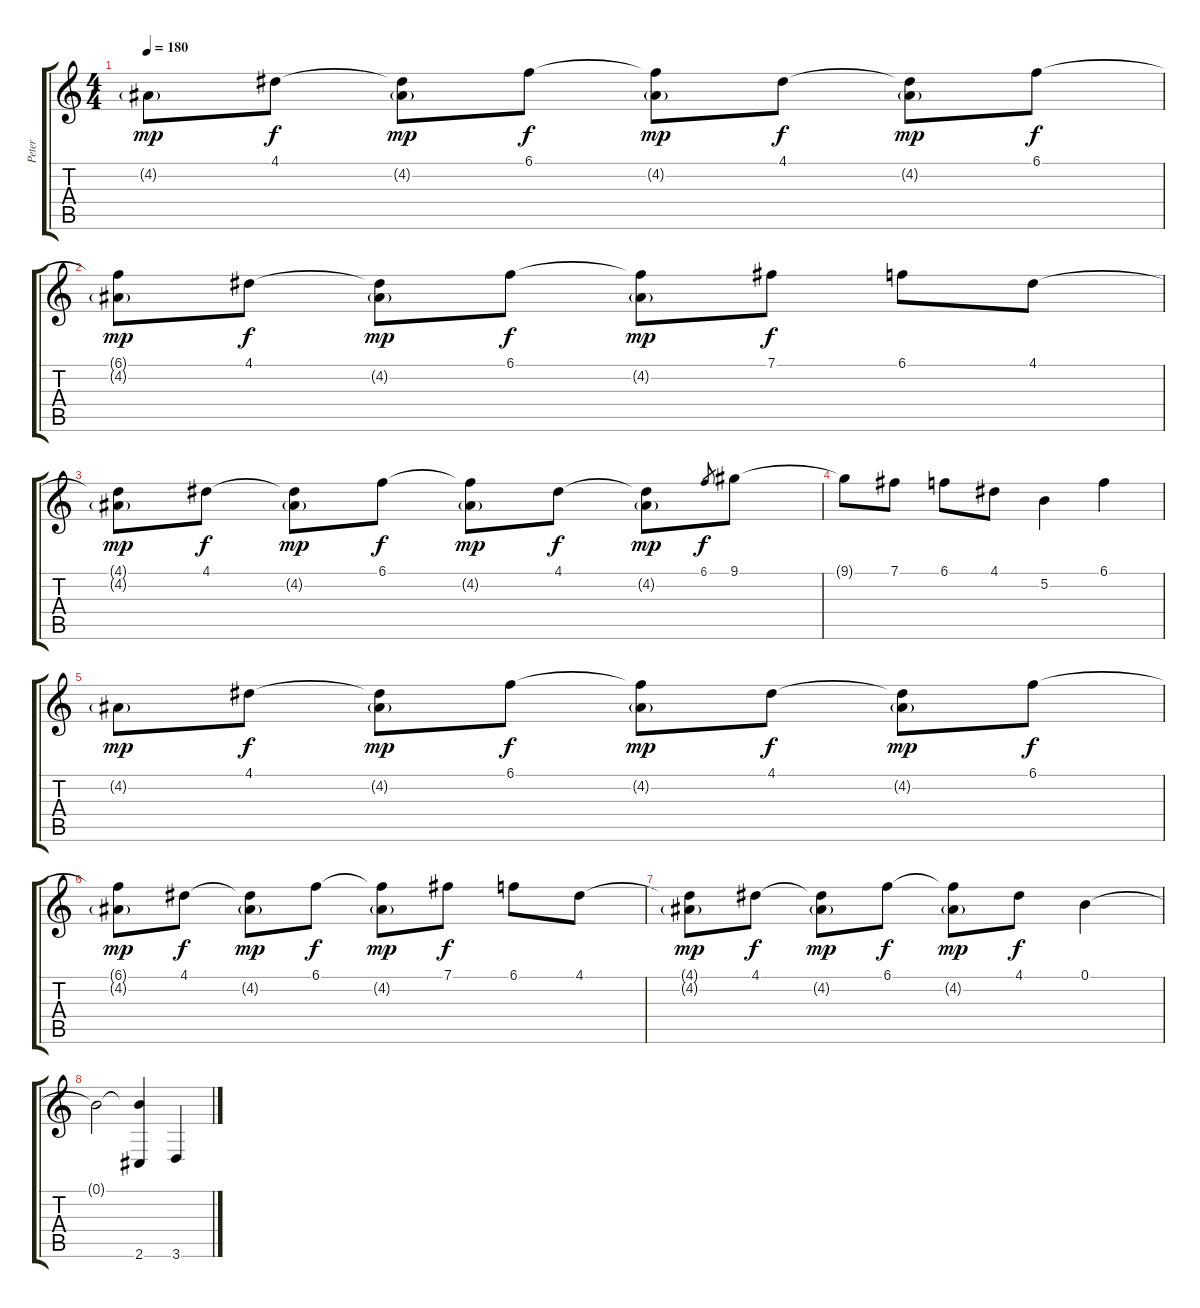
\track ("Peter" "Peter") {instrument distortionguitar}
\staff {score tabs}
\tuning (B3 Gb3 D3 A2 E2 B1) {hide}
\ts (4 4)
\tempo 180
\clef g2
\ks c
4.2{g}.8{dy mp} 4.1.8{dy f} (4.1{t} 4.2{g}).8{dy mp} 6.1.8{dy f} (6.1{t} 4.2{g}).8{dy mp} 4.1.8{dy f} (4.1{t} 4.2{g}).8{dy mp} 6.1.8{dy f} |
(6.1{t} 4.2{g}).8{dy mp} 4.1.8{dy f} (4.1{t} 4.2{g}).8{dy mp} 6.1.8{dy f} (6.1{t} 4.2{g}).8{dy mp} 7.1.8{dy f} 6.1.8 4.1.8 |
(4.1{t} 4.2{g}).8{dy mp} 4.1.8{dy f} (4.1{t} 4.2{g}).8{dy mp} 6.1.8{dy f} (6.1{t} 4.2{g}).8{dy mp} 4.1.8{dy f} (4.1{t} 4.2{g}).8{dy mp} 6.1.8{gr dy f} 9.1.8 |
9.1{t}.8 7.1.8 6.1.8 4.1.8 5.2.4 6.1.4 |
4.2{g}.8{dy mp} 4.1.8{dy f} (4.1{t} 4.2{g}).8{dy mp} 6.1.8{dy f} (6.1{t} 4.2{g}).8{dy mp} 4.1.8{dy f} (4.1{t} 4.2{g}).8{dy mp} 6.1.8{dy f} |
(6.1{t} 4.2{g}).8{dy mp} 4.1.8{dy f} (4.1{t} 4.2{g}).8{dy mp} 6.1.8{dy f} (6.1{t} 4.2{g}).8{dy mp} 7.1.8{dy f} 6.1.8 4.1.8 |
(4.1{t} 4.2{g}).8{dy mp} 4.1.8{dy f} (4.1{t} 4.2{g}).8{dy mp} 6.1.8{dy f} (6.1{t} 4.2{g}).8{dy mp} 4.1.8{dy f} 0.1.4 |
0.1{t}.2 (0.1{t} 2.6).4 3.6.4
